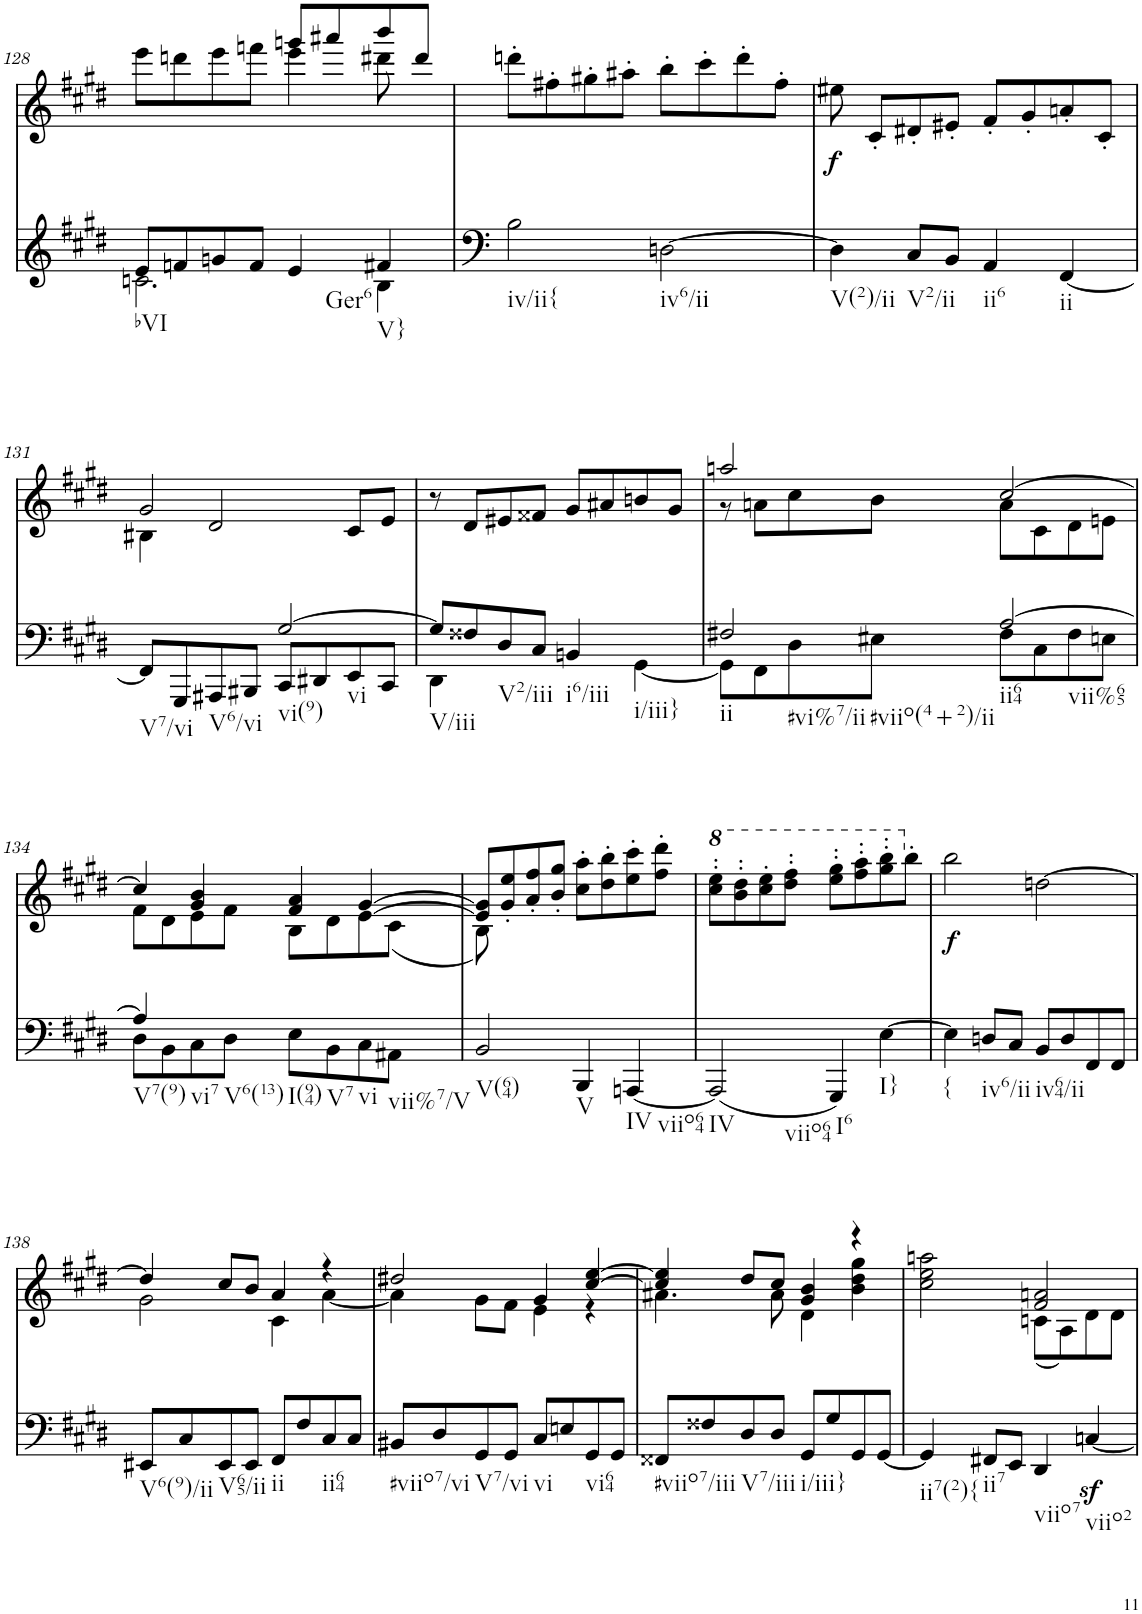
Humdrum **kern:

**kern	**kern	**text	**dynam
*part2	*part1	*part1	*part1
*staff2	*staff1	*staff1	*staff1
*I"Piano	*I"Piano	*	*
*I'Pno	*I'Pno	*	*
!!LO:PB:g=z
*clefF4	*clefF4	*	*
*k[f#c#g#d#]	*k[f#c#g#d#]	*	*
*E:	*E:	*	*
*M2/2	*M2/2	*	*
*met(c|)	*met(c|)	*	*
=128	=128	=128	=128
*^	*^	*	*
!LO:TX:b:t=bVI	!	!	!	!	!
8e/L	2.cn\	8eee\L	2ryy	.	.
8fn/	.	8dddn\	.	.	.
8gn/	.	8eee\	.	.	.
8f/J	.	8fffn\J	.	.	.
!LO:TX:b:t=Ger6	!	!	!	!	!
4e/	.	8gggn/L	4eee\	.	.
.	.	8aaa#X/	.	.	.
!LO:TX:b:t=V}	!	!	!	!	!
4f#X/	4B\	8bbb/	8ddd#X\	.	.
.	.	8ddd#/J	8ryy	.	.
*v	*v	*	*	*	*
=129	=129	=129	=129	=129
!LO:TX:b:t=iv/ii{	!	!	!	!
*	*v	*v	*	*
2B\	8dddn'\L	.	.
.	8ff#X'\	.	.
.	8gg#X'\	.	.
.	8aa#X'\J	.	.
!LO:TX:b:t=iv6/ii	!	!	!
[2Dn\	8bb'\L	.	.
.	8ccc#'\	.	.
.	8ddd'\	.	.
.	8ff#'\J	.	.
=130	=130	=130	=130
!LO:TX:b:t=V(2)/ii	!	!	!
!	!	!	!LO:DY:b
4D\]	8ee#X\	.	f
.	8c#'/L	.	.
!LO:TX:b:t=V2/ii	!	!	!
8C#/L	8d#X'/	.	.
8BB/J	8e#X'/J	.	.
!LO:TX:b:t=ii6	!	!	!
4AA/	8f#'/L	.	.
.	8g#'/	.	.
!LO:TX:b:t=ii	!	!	!
[<4FF#/	8an'/	.	.
.	8c#'/J	.	.
!!LO:LB:g=z
=131	=131	=131	=131
*^	*^	*	*
!LO:TX:b:t=V7/vi	!	!	!	!	!
!LO:TX:b:t=V6/vi	!	!	!	!	!
2ryy	8FF#/L]	2g#/	4B#X\	.	.
.	8GGG#/	.	.	.	.
.	8AAA#X/	.	2d#/	.	.
.	8BBB#X/J	.	.	.	.
!LO:TX:b:t=vi(9)	!	!	!	!	!
!LO:TX:b:t=vi	!	!	!	!	!
[2G#/	8CC#/L	2ryy	.	.	.
.	8DD#X/	.	.	.	.
.	8EE/	.	8c#/L	.	.
.	8CC#/J	.	8e/J	.	.
=132	=132	=132	=132	=132	=132
!LO:TX:b:t=V/iii	!	!	!	!	!
*	*	*v	*v	*	*
8G#/L]	4DD#\	8r	.	.
8F##X/	.	8d#/L	.	.
!LO:TX:b:t=V2/iii	!	!	!	!
8D#/	2ryy	8e#X/	.	.
8C#/J	.	8f##X/J	.	.
!LO:TX:b:t=i6/iii	!	!	!	!
4BBn/	.	8g#/L	.	.
.	.	8a#X/	.	.
!LO:TX:b:t=i/iii}	!	!	!	!
4ryy	[4GG#\	8bn/	.	.
.	.	8g#/J	.	.
=133	=133	=133	=133	=133
*	*	*^	*	*
!LO:TX:b:t=ii	!	!	!	!	!
!LO:TX:b:t=#vi%7/ii	!	!	!	!	!
!LO:TX:b:t=#viio(4+2)/ii	!	!	!	!	!
2F#X/	8GG#\L]	2aan/	8r	.	.
.	8FF#\	.	8an\L	.	.
.	8D#\	.	8cc#\	.	.
.	8E#X\J	.	8b\J	.	.
!LO:TX:b:t=ii64	!	!	!	!	!
!LO:TX:b:t=vii%65	!	!	!	!	!
[2A/	8F#\L	[2cc#/	8a\L	.	.
.	8C#\	.	8c#\	.	.
.	8F#\	.	8d#\	.	.
.	8En\J	.	8en\J	.	.
!!LO:LB:g=z	!!
=134	=134	=134	=134	=134	=134
!LO:TX:b:t=V7(9)	!	!	!	!	!
4A/]	8D#\L	4cc#/]	8f#\L	.	.
.	8BB\	.	8d#\	.	.
!LO:TX:b:t=vi7	!	!	!	!	!
!LO:TX:b:t=V6(13)	!	!	!	!	!
!LO:TX:b:t=I(94)	!	!	!	!	!
!LO:TX:b:t=V7	!	!	!	!	!
2ryy	8C#\	4g#/ 4b/	8e\	.	.
.	8D#\J	.	8f#\J	.	.
.	8E\L	4f#/ 4a/	8B\L	.	.
.	8BB\	.	8d#\	.	.
!LO:TX:b:t=vi	!	!	!	!	!
!LO:TX:b:t=vii%7/V	!	!	!	!	!
4ryy	8C#\	[4g#/	[>8e\	.	.
.	8AA#X\J	.	(8c#\J	.	.
=135	=135	=135	=135	=135	=135
!LO:TX:b:t=V(64)	!	!	!	!	!
*v	*v	*	*	*	*
2BB/	8e/] 8g#/]L	8B\)	.	.
.	8g#/'< 8ee/'<	2..ryy	.	.
.	8a/'< 8ff#/'<	.	.	.
.	8b/'< 8gg#/'<J	.	.	.
!LO:TX:b:t=V	!	!	!	!
4BBB/	8cc#\'> 8aa\'>L	.	.	.
.	8dd#\'> 8bb\'>	.	.	.
!LO:TX:b:t=IV	!	!	!	!
!LO:TX:b:t=viio64	!	!	!	!
[4AAAn/	8ee\'> 8ccc#\'>	.	.	.
.	8ff#\'> 8ddd#\'>J	.	.	.
*	*v	*v	*	*
=136	=136	=136	=136
*	*8va	*	*
!LO:TX:b:t=IV	!	!	!
!LO:TX:b:t=viio64	!	!	!
(2AAA/]	8ccc#\' 8eee\'L	.	.
.	8bb\' 8ddd#\'	.	.
.	8ccc#\' 8eee\'	.	.
.	8ddd#\' 8fff#\'J	.	.
!LO:TX:b:t=I6	!	!	!
4GGG#/)	8eee\' 8ggg#\'L	.	.
.	8fff#\' 8aaa\'	.	.
!LO:TX:b:t=I}	!	!	!
[4E\	8ggg#\' 8bbb\'	.	.
*	*X8va	*	*
.	8bb'\J	.	.
=137	=137	=137	=137
!LO:TX:b:t={	!	!	!
!	!	!LO:LY:b	!
4E\]	2bb\	.	.
!LO:TX:b:t=iv6/ii	!	!	!
8Dn/L	.	.	.
8C#/J	.	.	.
!LO:TX:b:t=iv64/ii	!	!	!
8BB/L	[>2ddn\	.	.
8D/	.	.	.
8FF#/	.	.	.
8FF#/J	.	.	.
!!LO:LB:g=z
=138	=138	=138	=138
*	*^	*	*
!LO:TX:b:t=V6(9)/ii	!	!	!	!
8EE#X/L	4dd/]	2g#\	.	.
8C#/	.	.	.	.
!LO:TX:b:t=V65/ii	!	!	!	!
8EE#/	8cc#/L	.	.	.
8EE#/J	8b/J	.	.	.
!LO:TX:b:t=ii	!	!	!	!
8FF#/L	4a/	4c#\	.	.
8F#/	.	.	.	.
!LO:TX:b:t=ii64	!	!	!	!
8C#/	4r	[4a\	.	.
8C#/J	.	.	.	.
=139	=139	=139	=139	=139
!LO:TX:b:t=#viio7/vi	!	!	!	!
8BB#X/L	2dd#X/	4a\]	.	.
8D#/	.	.	.	.
!LO:TX:b:t=V7/vi	!	!	!	!
8GG#/	.	8g#\L	.	.
8GG#/J	.	8f#\J	.	.
!LO:TX:b:t=vi	!	!	!	!
8C#/L	4g#/	4e\	.	.
8En/	.	.	.	.
!LO:TX:b:t=vi64	!	!	!	!
8GG#/	[4cc#/ [4ee/	4r	.	.
8GG#/J	.	.	.	.
=140	=140	=140	=140	=140
!LO:TX:b:t=#viio7/iii	!	!	!	!
8FF##X/L	4cc#/] 4ee/]	4.a#X\	.	.
8F##X/	.	.	.	.
!LO:TX:b:t=V7/iii	!	!	!	!
8D#/	8dd#/L	.	.	.
8D#/J	8cc#/J	8a#\	.	.
!LO:TX:b:t=i/iii}	!	!	!	!
8GG#/L	4g#/ 4b/	4d#\	.	.
8G#/	.	.	.	.
8GG#/	4r	4b\ 4dd#\ 4gg#\	.	.
[8GG#/J	.	.	.	.
=141	=141	=141	=141	=141
!LO:TX:b:t=ii7(2){	!	!	!	!
4GG#/]	2ryy	2cc#\ 2ee\ 2aan\	.	.
!LO:TX:b:t=ii7	!	!	!	!
8FF#X/L	.	.	.	.
8EE/J	.	.	.	.
!LO:TX:b:t=viio7	!	!	!	!
4DD#/	2f#/ 2an/	(8cn\L	.	.
.	.	8A\)	.	.
!LO:TX:b:t=viio2	!	!	!	!
[<4Cnz</	.	8d#\	.	.
.	.	8d#\J	.	.
*	*v	*v	*	*
=	=	=	=
*-	*-	*-	*-
